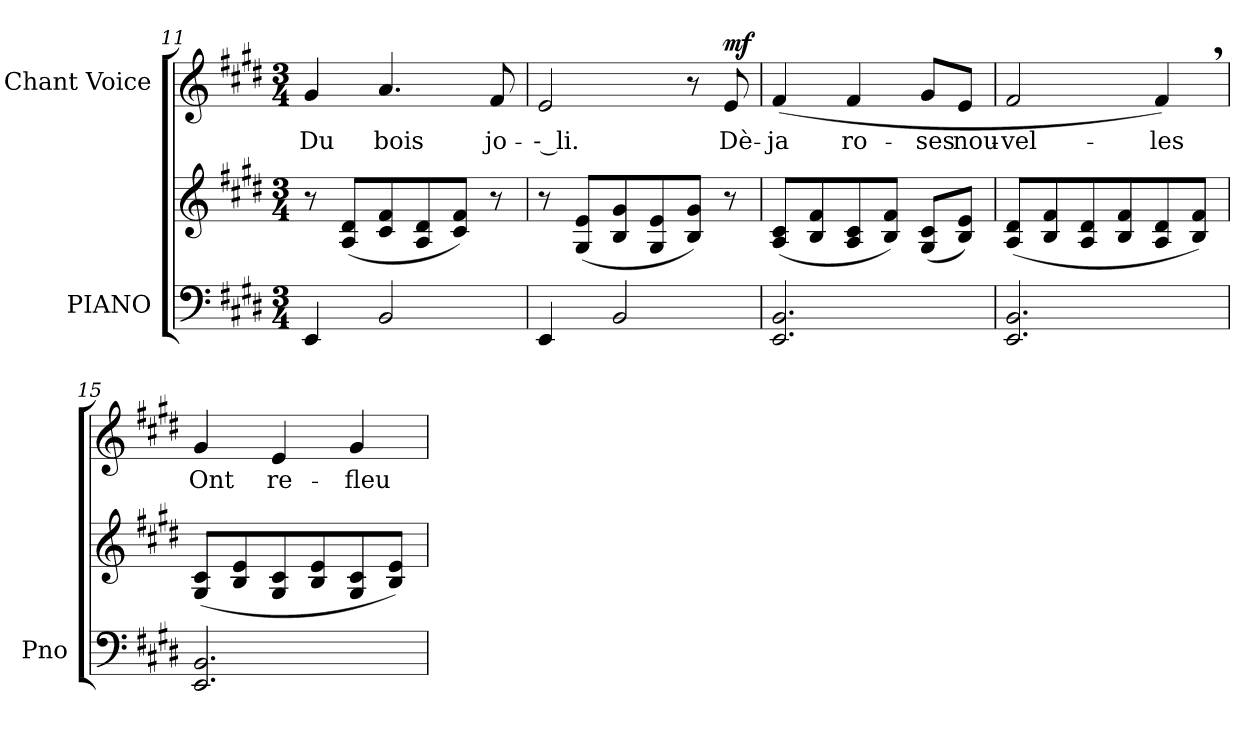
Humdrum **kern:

**kern	**kern	**kern	**text	**dynam
*part2	*part2	*part1	*part1	*part1
*staff3	*staff2	*staff1	*staff1	*staff1
*I"PIANO	*	*I"Chant Voice	*	*
*I'Pno	*	*	*	*
*clefF4	*clefG2	*clefG2	*	*
*k[f#c#g#d#]	*k[f#c#g#d#]	*k[f#c#g#d#]	*	*
*M3/4	*M3/4	*M3/4	*	*
=11	=11	=11	=11	=11
!	!	!	!LO:LY:b	!
4EE/	8r	4g#/	Du	.
.	(8A/ 8d#/L	.	.	.
!	!	!	!LO:LY:b	!
2BB/	8c#/ 8f#/	4.a/	bois	.
.	8A/ 8d#/	.	.	.
.	8c#/ 8f#/J)	.	.	.
!	!	!	!LO:LY:b	!
.	8r	8f#/	jo-	.
!!LO:PB:g=z
=12	=12	=12	=12	=12
!	!	!	!LO:LY:b	!
4EE/	8r	2e/	-- li.	.
.	(8G#/ 8e/L	.	.	.
2BB/	8B/ 8g#/	.	.	.
.	8G#/ 8e/	.	.	.
.	8B/ 8g#/J)	8r	.	.
!	!	!	!LO:LY:b	!LO:DY:a
.	8r	8e/	Dè-	mf
=13	=13	=13	=13	=13
!	!	!	!LO:LY:b	!
2.EE/ 2.BB/	(8A/ 8c#/L	(4f#/	-ja	.
.	8B/ 8f#/	.	.	.
!	!	!	!LO:LY:b	!
.	8A/ 8c#/	4f#/	ro-	.
.	8B/ 8f#/J)	.	.	.
!	!	!	!LO:LY:b	!
.	(8G#/ 8c#/L	8g#/L	-ses	.
!	!	!	!LO:LY:b	!
.	8B/ 8e/J)	8e/J	nou-	.
=14	=14	=14	=14	=14
!	!	!	!LO:LY:b	!
2.EE/ 2.BB/	(8A/ 8d#/L	2f#/	-vel-	.
.	8B/ 8f#/	.	.	.
.	8A/ 8d#/	.	.	.
.	8B/ 8f#/	.	.	.
!	!	!	!LO:LY:b	!
.	8A/ 8d#/	4f#,/)	-les	.
.	8B/ 8f#/J)	.	.	.
=15	=15	=15	=15	=15
!	!	!	!LO:LY:b	!
2.EE/ 2.BB/	(8G#/ 8c#/L	4g#/	Ont	.
.	8B/ 8e/	.	.	.
!	!	!	!LO:LY:b	!
.	8G#/ 8c#/	4e/	re-	.
.	8B/ 8e/	.	.	.
!	!	!	!LO:LY:b	!
.	8G#/ 8c#/	4g#/	-fleu-	.
.	8B/ 8e/J)	.	.	.
=	=	=	=	=
*-	*-	*-	*-	*-
